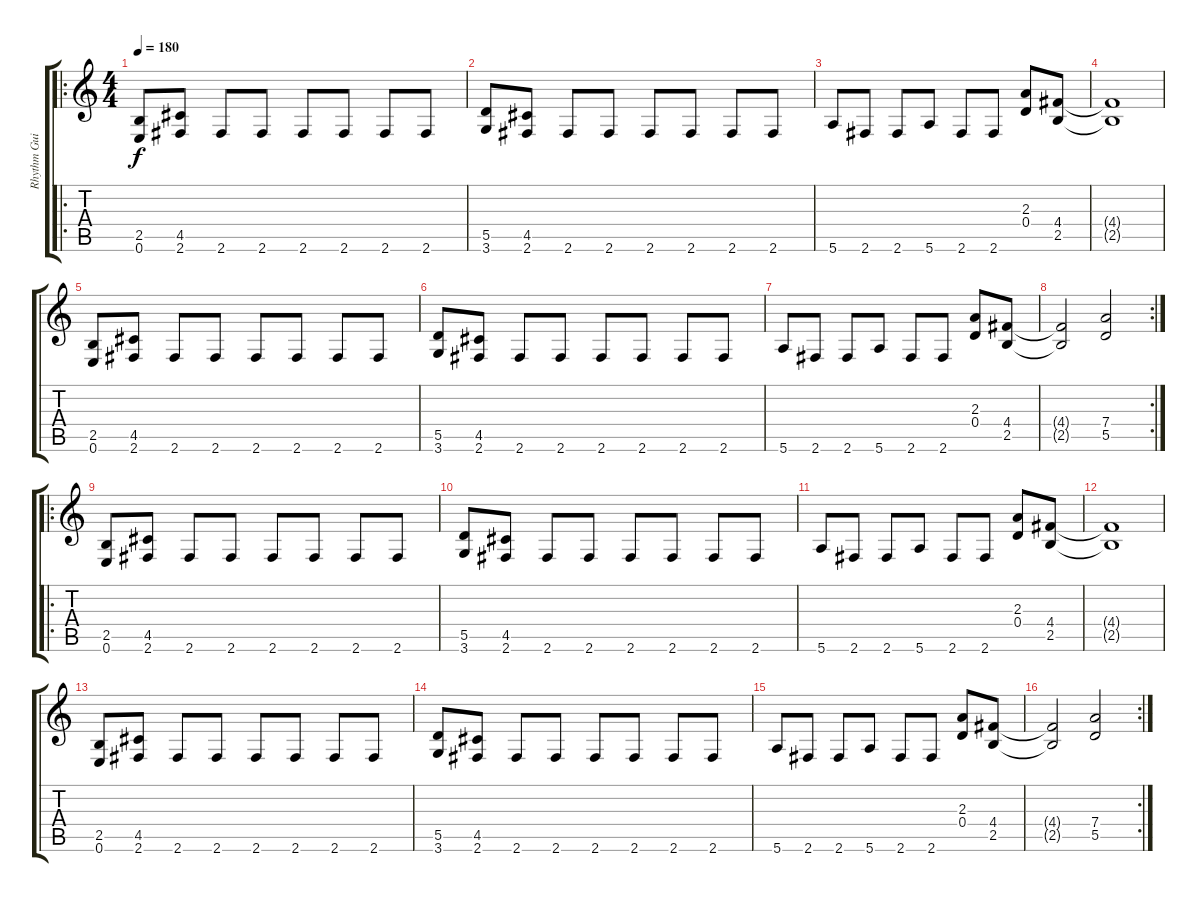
\track ("Rhythm Guitar 1" "Rhythm Gui") {instrument overdrivenguitar}
\staff {score tabs}
\tuning (E4 B3 G3 D3 A2 E2) {hide}
\ro
\ts (4 4)
\tempo 180
\clef g2
\ks c
(2.5 0.6).8{dy f} (4.5 2.6).8 2.6.8 2.6.8 2.6.8 2.6.8 2.6.8 2.6.8 |
(5.5 3.6).8 (4.5 2.6).8 2.6.8 2.6.8 2.6.8 2.6.8 2.6.8 2.6.8 |
5.6.8 2.6.8 2.6.8 5.6.8 2.6.8 2.6.8 (2.3 0.4).8 (4.4 2.5).8 |
(4.4{t} 2.5{t}).1 |
(2.5 0.6).8 (4.5 2.6).8 2.6.8 2.6.8 2.6.8 2.6.8 2.6.8 2.6.8 |
(5.5 3.6).8 (4.5 2.6).8 2.6.8 2.6.8 2.6.8 2.6.8 2.6.8 2.6.8 |
5.6.8 2.6.8 2.6.8 5.6.8 2.6.8 2.6.8 (2.3 0.4).8 (4.4 2.5).8 |
\rc 2
(4.4{t} 2.5{t}).2 (7.4 5.5).2 |
\ro
(2.5 0.6).8 (4.5 2.6).8 2.6.8 2.6.8 2.6.8 2.6.8 2.6.8 2.6.8 |
(5.5 3.6).8 (4.5 2.6).8 2.6.8 2.6.8 2.6.8 2.6.8 2.6.8 2.6.8 |
5.6.8 2.6.8 2.6.8 5.6.8 2.6.8 2.6.8 (2.3 0.4).8 (4.4 2.5).8 |
(4.4{t} 2.5{t}).1 |
(2.5 0.6).8 (4.5 2.6).8 2.6.8 2.6.8 2.6.8 2.6.8 2.6.8 2.6.8 |
(5.5 3.6).8 (4.5 2.6).8 2.6.8 2.6.8 2.6.8 2.6.8 2.6.8 2.6.8 |
5.6.8 2.6.8 2.6.8 5.6.8 2.6.8 2.6.8 (2.3 0.4).8 (4.4 2.5).8 |
\rc 2
(4.4{t} 2.5{t}).2 (7.4 5.5).2
